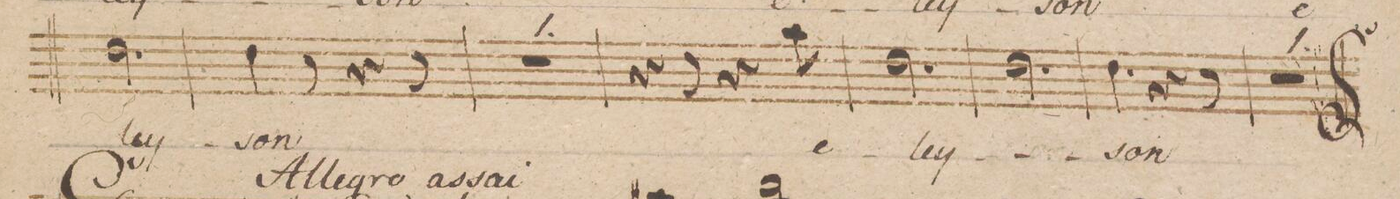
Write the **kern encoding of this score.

**kern	**text	**dynam
*I"Basso.	*	*
*clefF4	*	*
*k[b-]	*	*
*M6/8	*	*
2.F\	-ley-	.
=108	=108	=108
4F\	-son	.
8r	.	.
4r	.	.
8r	.	.
=109	=109	=109
2.r	.	.
=110	=110	=110
4r	.	.
8r	.	.
4r	.	.
8c\	e-	.
=111	=111	=111
2.F\	-ley-	.
=112	=112	=112
2.F\	.	.
=113	=113	=113
4.F\	-son	.
4r	.	.
8r	.	.
=114	=114	=114
2.r	.	.
==	==	==
*-	*-	*-
